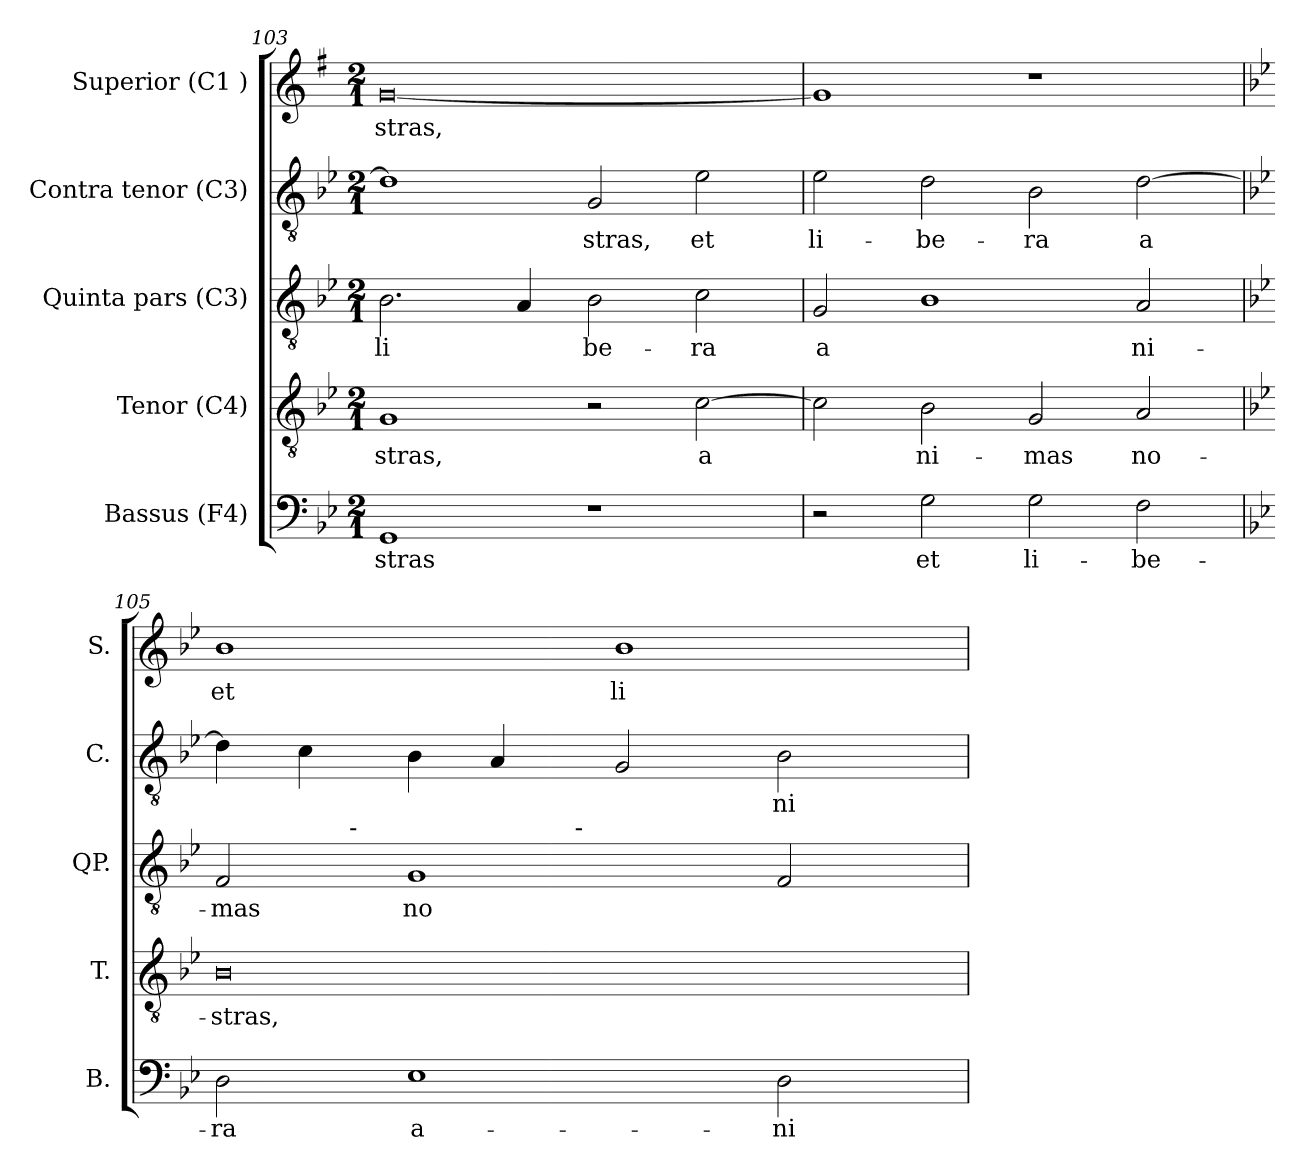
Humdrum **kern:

**kern	**text	**kern	**text	**kern	**text	**kern	**text	**kern	**text
*part5	*part5	*part4	*part4	*part3	*part3	*part2	*part2	*part1	*part1
*staff5	*staff5	*staff4	*staff4	*staff3	*staff3	*staff2	*staff2	*staff1	*staff1
*I"Bassus (F4)	*	*I"Tenor (C4)	*	*I"Quinta pars (C3)	*	*I"Contra tenor (C3)	*	*I"Superior (C1 )	*
*I'B.	*	*I'T.	*	*I'QP.	*	*I'C.	*	*I'S.	*
*clefF4	*	*clefGv2	*	*clefGv2	*	*clefGv2	*	*clefG2	*
*k[b-e-]	*	*k[b-e-]	*	*k[b-e-]	*	*k[b-e-]	*	*k[f#]	*
*B-:	*	*B-:	*	*B-:	*	*B-:	*	*G:	*
*M2/1	*	*M2/1	*	*M2/1	*	*M2/1	*	*M2/1	*
=103	=103	=103	=103	=103	=103	=103	=103	=103	=103
!	!LO:LY:b:rj	!	!LO:LY:b:rj	!	!LO:LY:b:rj	!	!LO:LY:b:rj	!	!LO:LY:b:rj
1GG	-stras	1G	-stras,	2.B-\	li-	1d]	--	[<0g	-stras,
!	!	!	!	!	!LO:LY:b:rj	!	!	!	!
.	.	.	.	4A/	--	.	.	.	.
!	!	!	!	!	!LO:LY:b:rj	!	!LO:LY:b:rj	!	!
1r	.	2r	.	2B-\	-be-	2G/	-stras,	.	.
!	!	!	!LO:LY:b:rj	!	!LO:LY:b:rj	!	!LO:LY:b:rj	!	!
.	.	[>2c\	a-	2c\	-ra	2e-\	et	.	.
=104	=104	=104	=104	=104	=104	=104	=104	=104	=104
!	!	!	!LO:LY:b:rj	!	!LO:LY:b:rj	!	!LO:LY:b:rj	!	!LO:LY:b:rj
2r	.	2c\]	--	2G/	a-	2e-\	li-	1g]	.
!	!LO:LY:b:rj	!	!LO:LY:b:rj	!	!LO:LY:b:rj	!	!LO:LY:b:rj	!	!
2G\	et	2B-\	-ni-	1B-	--	2d\	-be-	.	.
!	!LO:LY:b:rj	!	!LO:LY:b:rj	!	!	!	!LO:LY:b:rj	!	!
2G\	li-	2G/	-mas	.	.	2B-\	-ra	1r	.
!	!LO:LY:b:rj	!	!LO:LY:b:rj	!	!LO:LY:b:rj	!	!LO:LY:b:rj	!	!
2F\	-be-	2A/	no-	2A/	-ni-	[<2d\	a-	.	.
!!LO:LB:g=z
=105	=105	=105	=105	=105	=105	=105	=105	=105	=105
*	*	*	*	*	*	*	*	*k[b-e-]	*
*	*	*	*	*	*	*	*	*B-:	*
!	!LO:LY:b:rj	!	!LO:LY:b:rj	!	!LO:LY:b:rj	!	!LO:LY:b:rj	!	!LO:LY:b:rj
*	*	*	*	*^	*	*	*	*	*
*	*	*	*	*	*^	*	*	*	*	*
2D\	-ra	0B-	-stras,	2F/	4ryy	2ryy	-mas	4d\]	--	1b-	et
!	!	!	!	!	!	!	!	!	!LO:LY:b:rj	!	!
.	.	.	.	.	16..ryy	.	.	4c\	--	.	.
!	!	!	!	!	!LO:TX:a:t=-	!	!	!	!	!	!
.	.	.	.	.	1ryy	.	.	.	.	.	.
!	!LO:LY:b:rj	!	!	!	!	!	!LO:LY:b:rj	!	!LO:LY:b:rj	!	!
1E-	a-	.	.	1G	.	4ryy	no-	4B-\	--	.	.
!	!	!	!	!	!	!	!	!	!LO:LY:b:rj	!	!
.	.	.	.	.	.	8ryy	.	4A/	--	.	.
.	.	.	.	.	.	32.ryy	.	.	.	.	.
!	!	!	!	!	!	!LO:TX:a:t=-	!	!	!	!	!
.	.	.	.	.	.	1ryy	.	.	.	.	.
!	!	!	!	!	!	!	!	!	!LO:LY:b:rj	!	!LO:LY:b:rj
.	.	.	.	.	.	.	.	2G/	--	1b-	li-
.	.	.	.	.	2ryy	.	.	.	.	.	.
!	!LO:LY:b:rj	!	!	!	!	!	!LO:LY:b:rj	!	!LO:LY:b:rj	!	!
2D\	-ni-	.	.	2F/	.	.	--	2B-\	-ni-	.	.
.	.	.	.	.	8ryy	.	.	.	.	.	.
.	.	.	.	.	.	16ryy	.	.	.	.	.
.	.	.	.	.	64ryy	64ryy	.	.	.	.	.
*	*	*	*	*v	*v	*v	*	*	*	*	*
=	=	=	=	=	=	=	=	=	=
*-	*-	*-	*-	*-	*-	*-	*-	*-	*-
